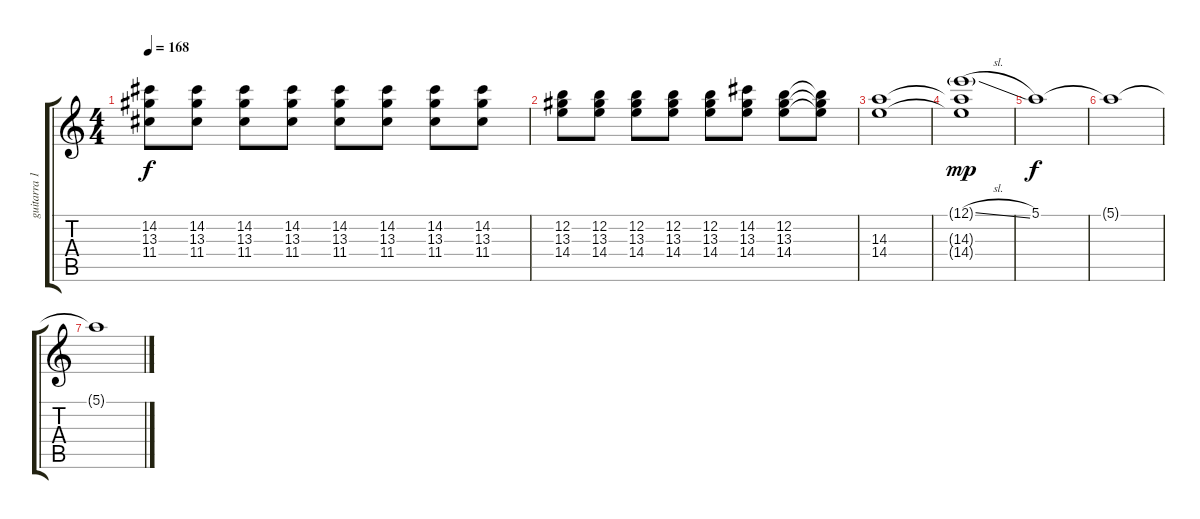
\track ("guitarra 1 RSE" "guitarra 1") {instrument distortionguitar}
\staff {score tabs}
\tuning (E4 B3 G3 D3 A2 E2) {hide}
\ts (4 4)
\tempo 168
\clef g2
\ks c
(14.2 13.3 11.4).8{dy f} (14.2 13.3 11.4).8 (14.2 13.3 11.4).8 (14.2 13.3 11.4).8 (14.2 13.3 11.4).8 (14.2 13.3 11.4).8 (14.2 13.3 11.4).8 (14.2 13.3 11.4).8 |
(12.2 13.3 14.4).8 (12.2 13.3 14.4).8 (12.2 13.3 14.4).8 (12.2 13.3 14.4).8 (12.2 13.3 14.4).8 (14.2 13.3 14.4).8 (12.2 13.3 14.4).8 (12.2{t} 13.3{t} 14.4{t}).8 |
(14.3 14.4).1 |
(12.1{sl g} 14.3{t} 14.4{t}).1{dy mp} |
5.1.1{dy f volume 0} |
5.1{t}.1 |
5.1{t}.1
